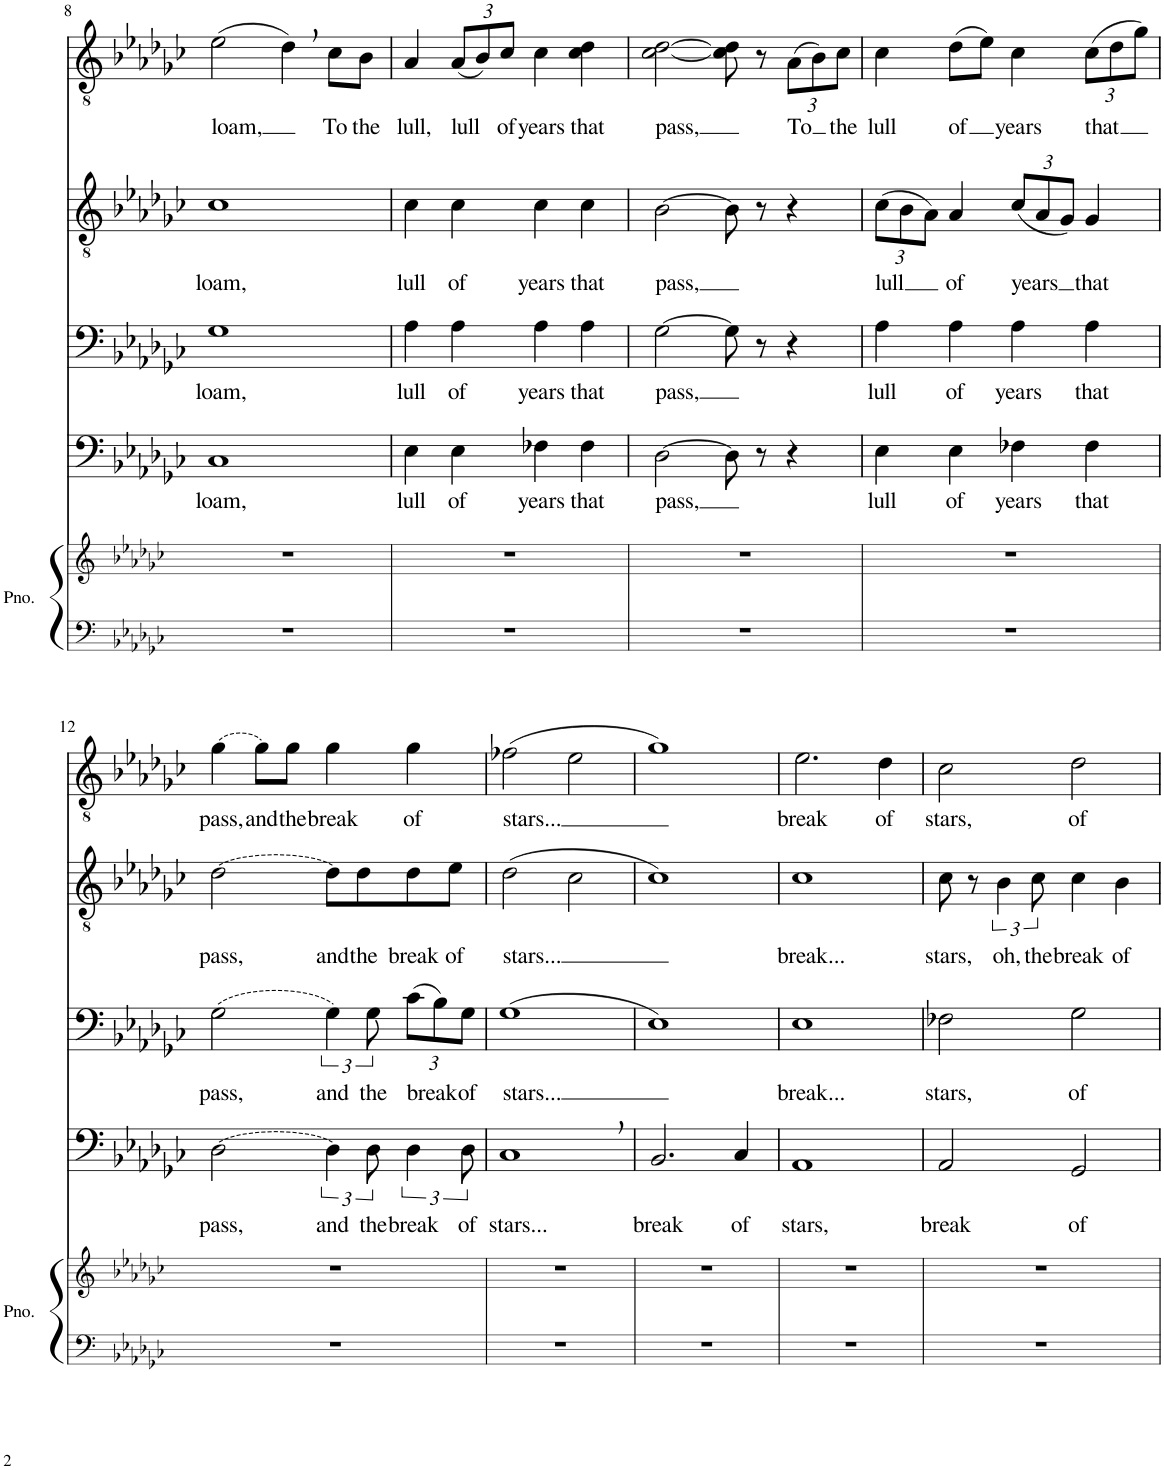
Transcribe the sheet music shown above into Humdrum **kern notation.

**kern	**kern	**kern	**text	**kern	**text	**kern	**text	**kern	**text
*part5	*part5	*part4	*part4	*part3	*part3	*part2	*part2	*part1	*part1
*staff6	*staff5	*staff4	*staff4	*staff3	*staff3	*staff2	*staff2	*staff1	*staff1
*I"Piano	*	*I"Bass II	*	*I"Bass I	*	*I"Tenor II	*	*I"Tenor I	*
*I'Pno.	*	*	*	*	*	*	*	*	*
!!LO:PB:g=z
*clefF4	*clefG2	*clefF4	*	*clefF4	*	*clefGv2	*	*clefGv2	*
*k[b-e-a-d-g-c-]	*k[b-e-a-d-g-c-]	*k[b-e-a-d-g-c-]	*	*k[b-e-a-d-g-c-]	*	*k[b-e-a-d-g-c-]	*	*k[b-e-a-d-g-c-]	*
*M4/4	*M4/4	*M4/4	*	*M4/4	*	*M4/4	*	*M4/4	*
=8	=8	=8	=8	=8	=8	=8	=8	=8	=8
!	!	!	!LO:LY:b	!	!LO:LY:b	!	!LO:LY:b	!	!LO:LY:b
1r	1r	1C-	loam,	1G-	loam,	1c-	loam,	(2e-\	loam,
.	.	.	.	.	.	.	.	4d-,\)	.
!	!	!	!	!	!	!	!	!	!LO:LY:b
.	.	.	.	.	.	.	.	8c-\L	To
!	!	!	!	!	!	!	!	!	!LO:LY:b
.	.	.	.	.	.	.	.	8B-\J	the
=9	=9	=9	=9	=9	=9	=9	=9	=9	=9
!	!	!	!LO:LY:b	!	!LO:LY:b	!	!LO:LY:b	!	!LO:LY:b
1r	1r	4E-\	lull	4A-\	lull	4c-\	lull	4A-/	lull,
!	!	!	!LO:LY:b	!	!LO:LY:b	!	!LO:LY:b	!	!
*	*	*	*	*	*	*	*	*Xbrackettup	*
!	!	!	!	!	!	!	!	!	!LO:LY:b
.	.	4E-\	of	4A-\	of	4c-\	of	(12A-/L	lull
.	.	.	.	.	.	.	.	12B-/)	.
!	!	!	!	!	!	!	!	!	!LO:LY:b
.	.	.	.	.	.	.	.	12c-/J	of
!	!	!	!LO:LY:b	!	!LO:LY:b	!	!LO:LY:b	!	!LO:LY:b
.	.	4F-X\	years	4A-\	years	4c-\	years	4c-\	years
!	!	!	!LO:LY:b	!	!LO:LY:b	!	!LO:LY:b	!	!LO:LY:b
.	.	4F-\	that	4A-\	that	4c-\	that	4c-\ 4d-\	that
=10	=10	=10	=10	=10	=10	=10	=10	=10	=10
!	!	!	!LO:LY:b	!	!LO:LY:b	!	!LO:LY:b	!	!LO:LY:b
1r	1r	[2D-\	pass,	[2G-\	pass,	[2B-\	pass,	[2c-\ [2d-\	pass,
.	.	8D-\]	.	8G-\]	.	8B-\]	.	8c-\] 8d-\]	.
.	.	8r	.	8r	.	8r	.	8r	.
!	!	!	!	!	!	!	!	!	!LO:LY:b
.	.	4r	.	4r	.	4r	.	(12A-\L	To
.	.	.	.	.	.	.	.	12B-\)	.
!	!	!	!	!	!	!	!	!	!LO:LY:b
.	.	.	.	.	.	.	.	12c-\J	the
=11	=11	=11	=11	=11	=11	=11	=11	=11	=11
!	!	!	!LO:LY:b	!	!LO:LY:b	!	!	!	!
*	*	*	*	*	*	*Xbrackettup	*	*	*
!	!	!	!	!	!	!	!LO:LY:b	!	!LO:LY:b
1r	1r	4E-\	lull	4A-\	lull	(12c-\L	lull	4c-\	lull
.	.	.	.	.	.	12B-\	.	.	.
.	.	.	.	.	.	12A-\J)	.	.	.
!	!	!	!LO:LY:b	!	!LO:LY:b	!	!LO:LY:b	!	!LO:LY:b
.	.	4E-\	of	4A-\	of	4A-/	of	(8d-\L	of
.	.	.	.	.	.	.	.	8e-\J)	.
!	!	!	!LO:LY:b	!	!LO:LY:b	!	!LO:LY:b	!	!LO:LY:b
.	.	4F-X\	years	4A-\	years	(12c-/L	years	4c-\	years
.	.	.	.	.	.	12A-/	.	.	.
.	.	.	.	.	.	12G-/J)	.	.	.
!	!	!	!LO:LY:b	!	!LO:LY:b	!	!LO:LY:b	!	!LO:LY:b
.	.	4F-\	that	4A-\	that	4G-/	that	(12c-\L	that
.	.	.	.	.	.	.	.	12d-\	.
.	.	.	.	.	.	.	.	12g-\J)	.
!!LO:LB:g=z
=12	=12	=12	=12	=12	=12	=12	=12	=12	=12
!	!	!LO:T:dash	!LO:LY:b	!	!LO:LY:b	!LO:T:dash	!LO:LY:b	!LO:T:dash	!LO:LY:b
1r	1r	[2D-\	pass,	(2G-\	pass,	[2d-\	pass,	[4g-\	pass,
!	!	!	!	!	!	!	!	!	!LO:LY:b
.	.	.	.	.	.	.	.	8g-\L]	and
!	!	!	!	!	!	!	!	!	!LO:LY:b
.	.	.	.	.	.	.	.	8g-\J	the
!	!	!	!LO:LY:b	!	!LO:LY:b	!	!LO:LY:b	!	!LO:LY:b
.	.	6D-\]	and	6G-\)	and	8d-\L]	and	4g-\	break
!	!	!	!	!	!	!	!LO:LY:b	!	!
.	.	.	.	.	.	8d-\	the	.	.
!	!	!	!LO:LY:b	!	!LO:LY:b	!	!	!	!
.	.	12D-\	the	12G-\	the	.	.	.	.
!	!	!	!LO:LY:b	!	!	!	!	!	!
*	*	*	*	*Xbrackettup	*	*	*	*	*
!	!	!	!	!	!LO:LY:b	!	!LO:LY:b	!	!LO:LY:b
.	.	6D-\	break	(12c-\L	break	8d-\	break	4g-\	of
.	.	.	.	12B-\)	.	.	.	.	.
!	!	!	!	!	!	!	!LO:LY:b	!	!
.	.	.	.	.	.	8e-\J	of	.	.
!	!	!	!LO:LY:b	!	!LO:LY:b	!	!	!	!
.	.	12D-\	of	12G-\J	of	.	.	.	.
=13	=13	=13	=13	=13	=13	=13	=13	=13	=13
!	!	!	!LO:LY:b	!	!LO:LY:b	!	!LO:LY:b	!	!LO:LY:b
1r	1r	1C-,	stars...	(1G-	stars...	(2d-\	stars...	(2f-X\	stars...
.	.	.	.	.	.	2c-\	.	2e-\	.
=14	=14	=14	=14	=14	=14	=14	=14	=14	=14
!	!	!	!LO:LY:b	!	!	!	!	!	!
1r	1r	2.BB-/	break	1E-)	.	1c-)	.	1g-)	.
!	!	!	!LO:LY:b	!	!	!	!	!	!
.	.	4C-/	of	.	.	.	.	.	.
=15	=15	=15	=15	=15	=15	=15	=15	=15	=15
!	!	!	!LO:LY:b	!	!LO:LY:b	!	!LO:LY:b	!	!LO:LY:b
1r	1r	1AA-	stars,	1E-	break...	1c-	break...	2.e-\	break
!	!	!	!	!	!	!	!	!	!LO:LY:b
.	.	.	.	.	.	.	.	4d-\	of
=16	=16	=16	=16	=16	=16	=16	=16	=16	=16
!	!	!	!LO:LY:b	!	!LO:LY:b	!	!LO:LY:b	!	!LO:LY:b
1r	1r	2AA-/	break	2F-X\	stars,	8c-\	stars,	2c-\	stars,
.	.	.	.	.	.	8r	.	.	.
*	*	*	*	*	*	*brackettup	*	*	*
!	!	!	!	!	!	!	!LO:LY:b	!	!
.	.	.	.	.	.	6B-\	oh,	.	.
!	!	!	!	!	!	!	!LO:LY:b	!	!
.	.	.	.	.	.	12c-\	the	.	.
!	!	!	!LO:LY:b	!	!LO:LY:b	!	!LO:LY:b	!	!LO:LY:b
.	.	2GG-/	of	2G-\	of	4c-\	break	2d-\	of
!	!	!	!	!	!	!	!LO:LY:b	!	!
.	.	.	.	.	.	4B-\	of	.	.
=	=	=	=	=	=	=	=	=	=
*-	*-	*-	*-	*-	*-	*-	*-	*-	*-
